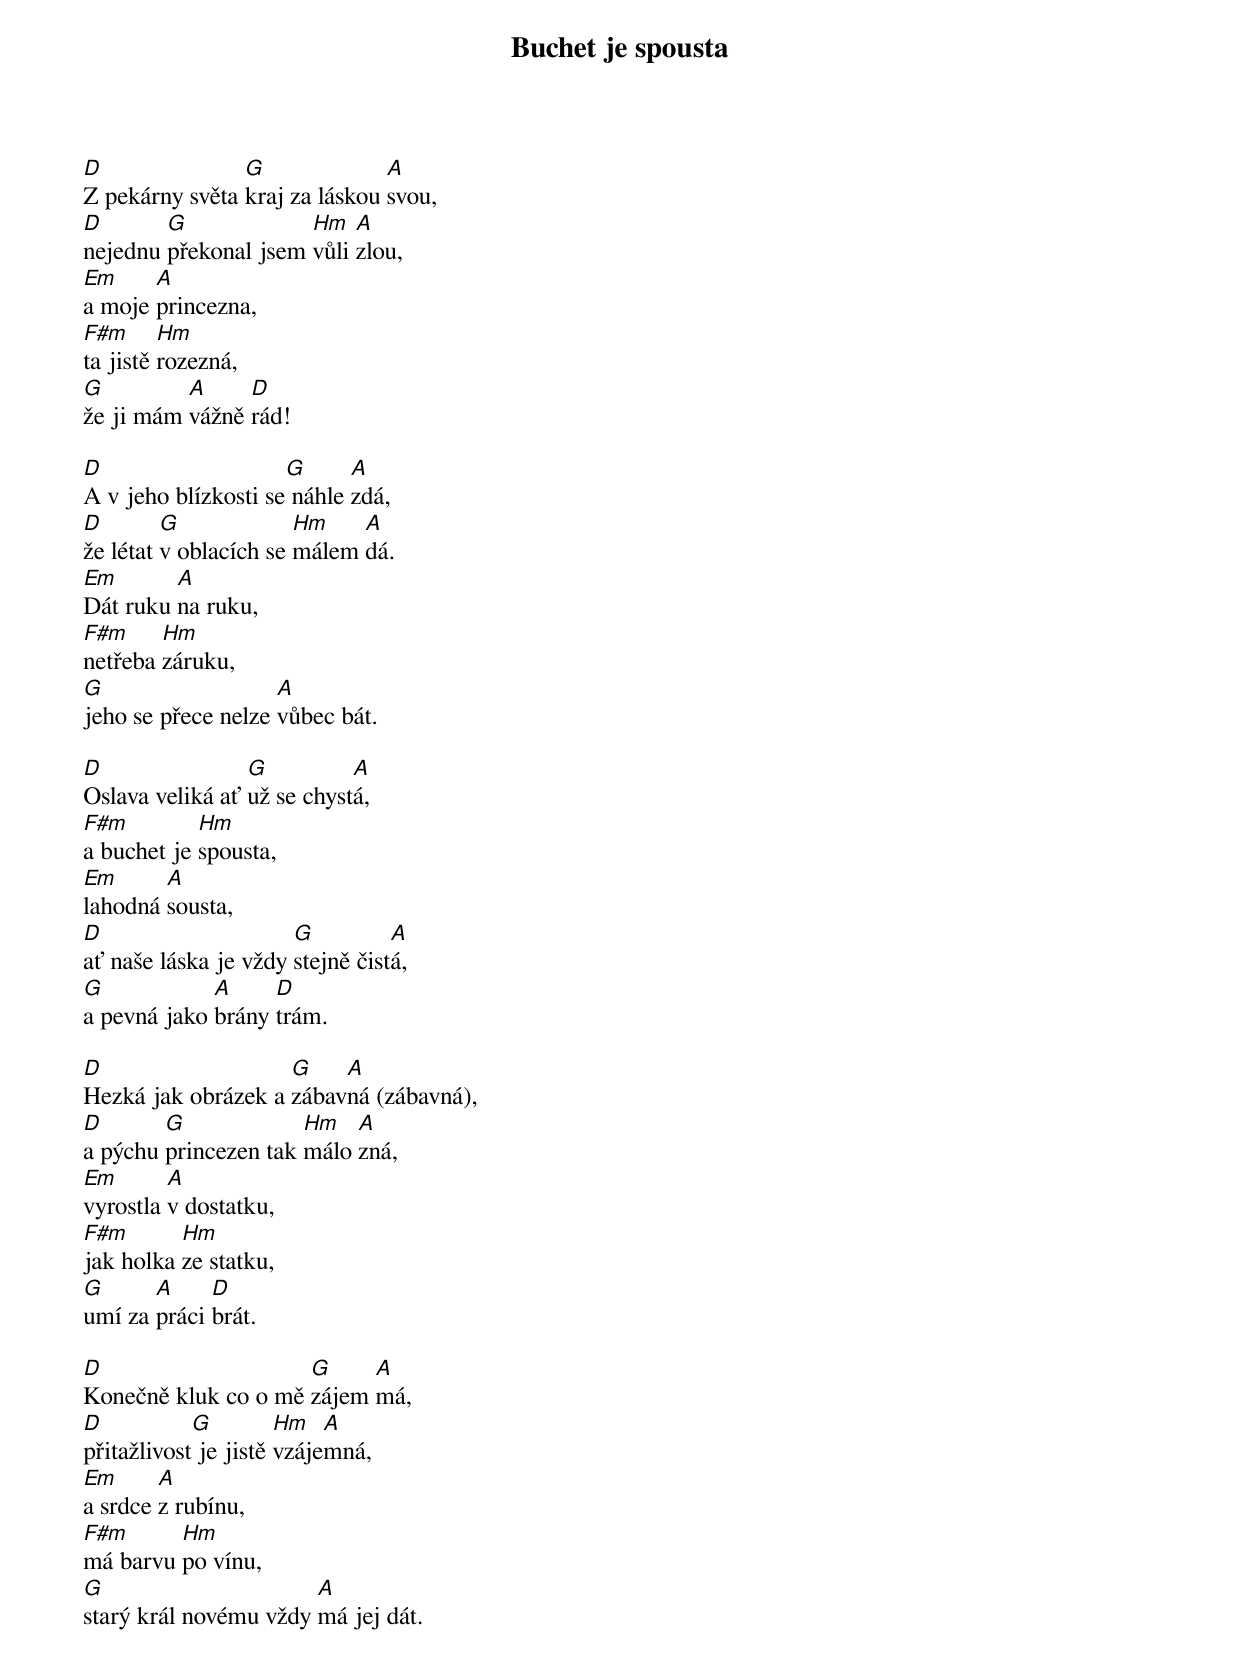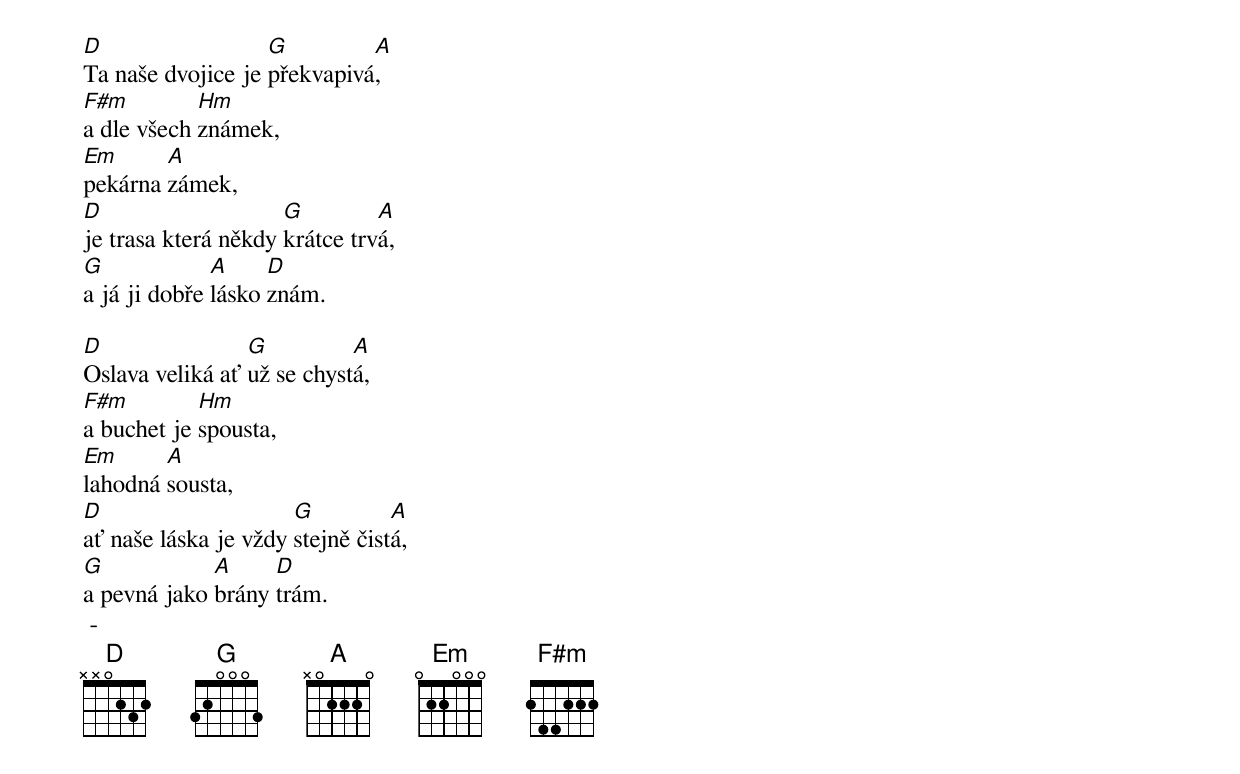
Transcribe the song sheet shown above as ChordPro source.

{title: Buchet je spousta}
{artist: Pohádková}
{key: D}

[D]Z pekárny světa [G]kraj za láskou [A]svou,
[D]nejednu [G]překonal jsem [Hm]vůli [A]zlou,
[Em]a moje [A]princezna,
[F#m]ta jistě [Hm]rozezná,
[G]že ji mám [A]vážně [D]rád!

[D]A v jeho blízkosti se[G] náhle [A]zdá,
[D]že létat [G]v oblacích se [Hm]málem [A]dá.
[Em]Dát ruku [A]na ruku,
[F#m]netřeba [Hm]záruku,
[G]jeho se přece nelze [A]vůbec bát.

[D]Oslava veliká ať [G]už se chyst[A]á,
[F#m]a buchet je [Hm]spousta,
[Em]lahodná [A]sousta,
[D]ať naše láska je vždy [G]stejně čist[A]á,
[G]a pevná jako [A]brány [D]trám.

[D]Hezká jak obrázek a [G]zábav[A]ná (zábavná),
[D]a pýchu [G]princezen tak [Hm]málo [A]zná,
[Em]vyrostla [A]v dostatku,
[F#m]jak holka [Hm]ze statku,
[G]umí za [A]práci [D]brát.

[D]Konečně kluk co o mě [G]zájem [A]má,
[D]přitažlivost[G] je jistě [Hm]vzáje[A]mná,
[Em]a srdce [A]z rubínu,
[F#m]má barvu [Hm]po vínu,
[G]starý král novému vždy [A]má jej dát.

[D]Ta naše dvojice je [G]překvapivá[A],
[F#m]a dle všech [Hm]známek,
[Em]pekárna [A]zámek,
[D]je trasa která někdy [G]krátce trv[A]á,
[G]a já ji dobře [A]lásko [D]znám.

[D]Oslava veliká ať [G]už se chyst[A]á,
[F#m]a buchet je [Hm]spousta,
[Em]lahodná [A]sousta,
[D]ať naše láska je vždy [G]stejně čist[A]á,
[G]a pevná jako [A]brány [D]trám.
 -
